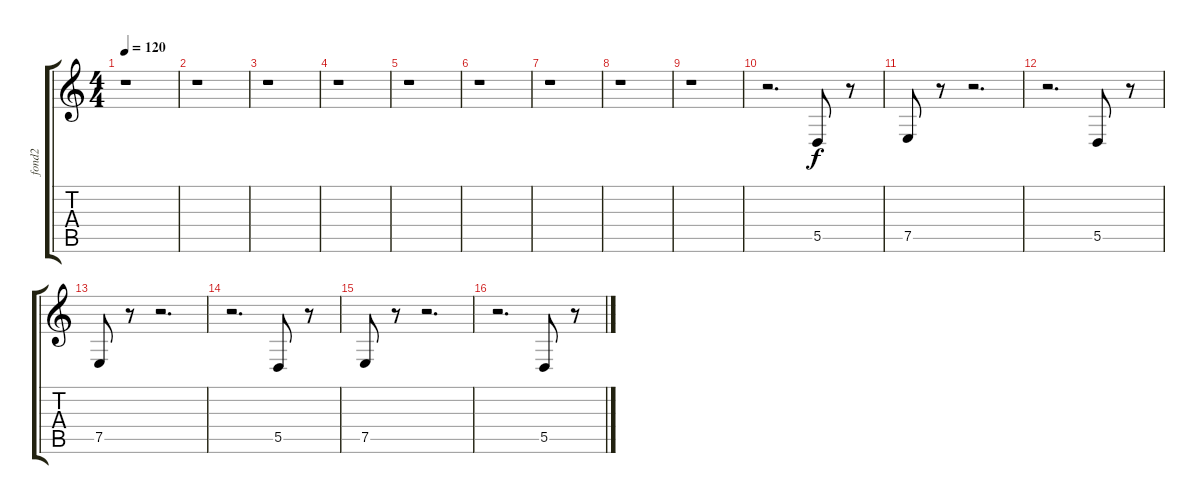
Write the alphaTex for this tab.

\track ("fond2" "fond2") {instrument synthbrass1}
\staff {score tabs}
\tuning (E4 B3 G3 D3 A2 E2) {hide}
\ts (4 4)
\tempo 120
\clef g2
\ks c
r.1{dy f instrument synthbrass1} |
r.1 |
r.1 |
r.1 |
r.1 |
r.1 |
r.1 |
r.1 |
r.1 |
r.2{d} 5.5.8 r.8 |
7.5.8 r.8 r.2{d} |
r.2{d} 5.5.8 r.8 |
7.5.8 r.8 r.2{d} |
r.2{d} 5.5.8 r.8 |
7.5.8 r.8 r.2{d} |
r.2{d} 5.5.8 r.8
